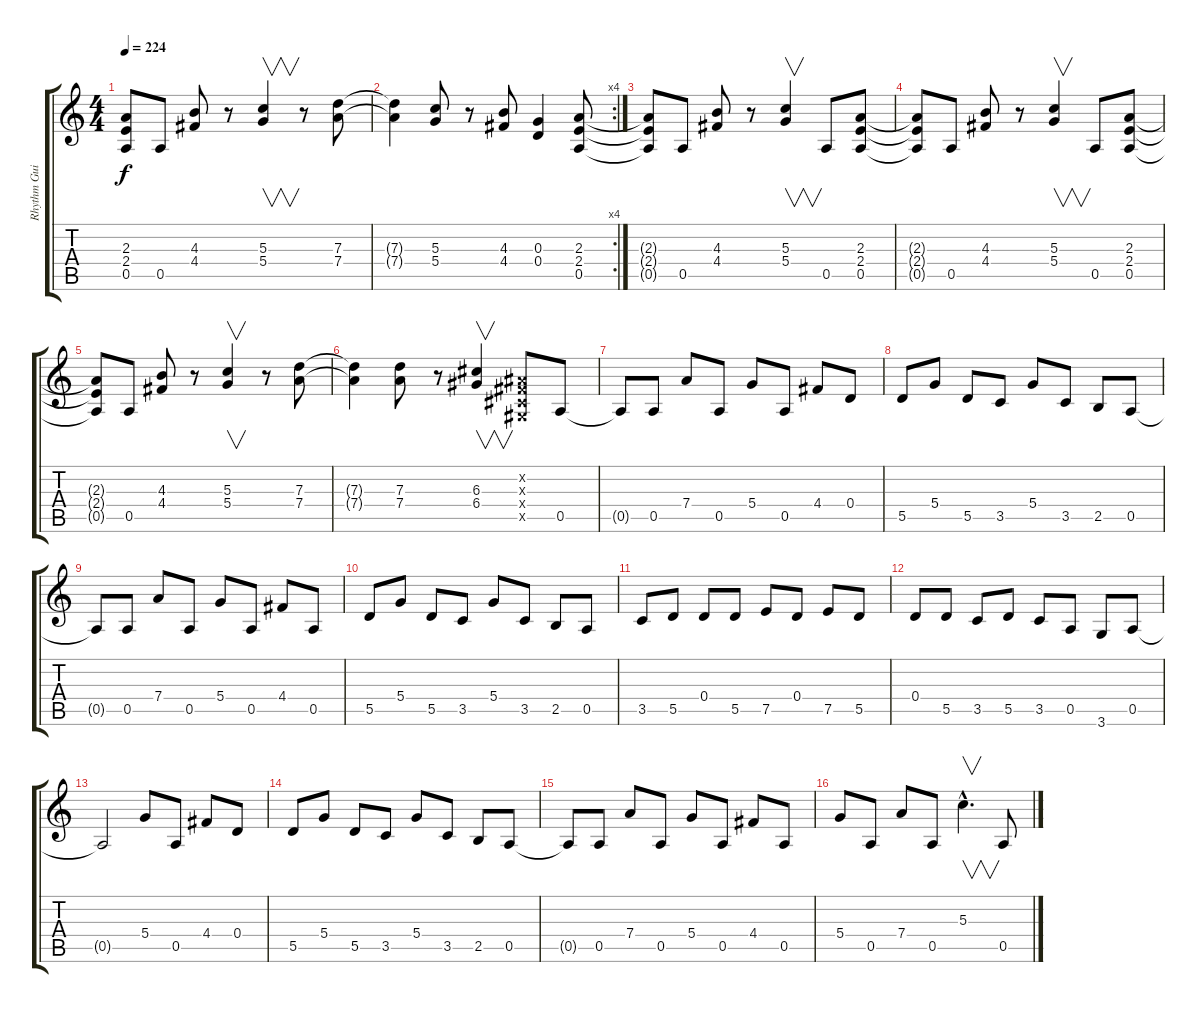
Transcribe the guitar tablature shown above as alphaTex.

\track ("Rhythm Guitar" "Rhythm Gui") {instrument distortionguitar}
\staff {score tabs}
\tuning (E4 B3 G3 D3 A2 E2) {hide}
\ts (4 4)
\tempo 224
\clef g2
\ks c
(2.3{t} 2.4{t} 0.5{t}).8{dy f} 0.5.8 (4.3 4.4).8 r.8 (5.3 5.4).4{v} r.8 (7.3 7.4).8 |
\rc 4
(7.3{t} 7.4{t}).4 (5.3 5.4).8 r.8 (4.3 4.4).8 (0.3 0.4).4 (2.3 2.4 0.5).8 |
(2.3{t} 2.4{t} 0.5{t}).8 0.5.8 (4.3 4.4).8 r.8 (5.3 5.4).4{v} 0.5.8 (2.3 2.4 0.5).8 |
(2.3{t} 2.4{t} 0.5{t}).8 0.5.8 (4.3 4.4).8 r.8 (5.3 5.4).4{v} 0.5.8 (2.3 2.4 0.5).8 |
(2.3{t} 2.4{t} 0.5{t}).8 0.5.8 (4.3 4.4).8 r.8 (5.3 5.4).4{v} r.8 (7.3 7.4).8 |
(7.3{t} 7.4{t}).4 (7.3 7.4).8 r.8 (6.3 6.4).4{v} (-1.2{x} -1.3{x} -1.4{x} -1.5{x}).8 0.5.8 |
0.5{t}.8 0.5.8 7.4.8 0.5.8 5.4.8 0.5.8 4.4.8 0.4.8 |
5.5.8 5.4.8 5.5.8 3.5.8 5.4.8 3.5.8 2.5.8 0.5.8 |
0.5{t}.8 0.5.8 7.4.8 0.5.8 5.4.8 0.5.8 4.4.8 0.5.8 |
5.5.8 5.4.8 5.5.8 3.5.8 5.4.8 3.5.8 2.5.8 0.5.8 |
3.5.8 5.5.8 0.4.8 5.5.8 7.5.8 0.4.8 7.5.8 5.5.8 |
0.4.8 5.5.8 3.5.8 5.5.8 3.5.8 0.5.8 3.6.8 0.5.8 |
0.5{t}.2 5.4.8 0.5.8 4.4.8 0.4.8 |
5.5.8 5.4.8 5.5.8 3.5.8 5.4.8 3.5.8 2.5.8 0.5.8 |
0.5{t}.8 0.5.8 7.4.8 0.5.8 5.4.8 0.5.8 4.4.8 0.5.8 |
5.4.8 0.5.8 7.4.8 0.5.8 5.3{hac}.4{v d} 0.5.8
